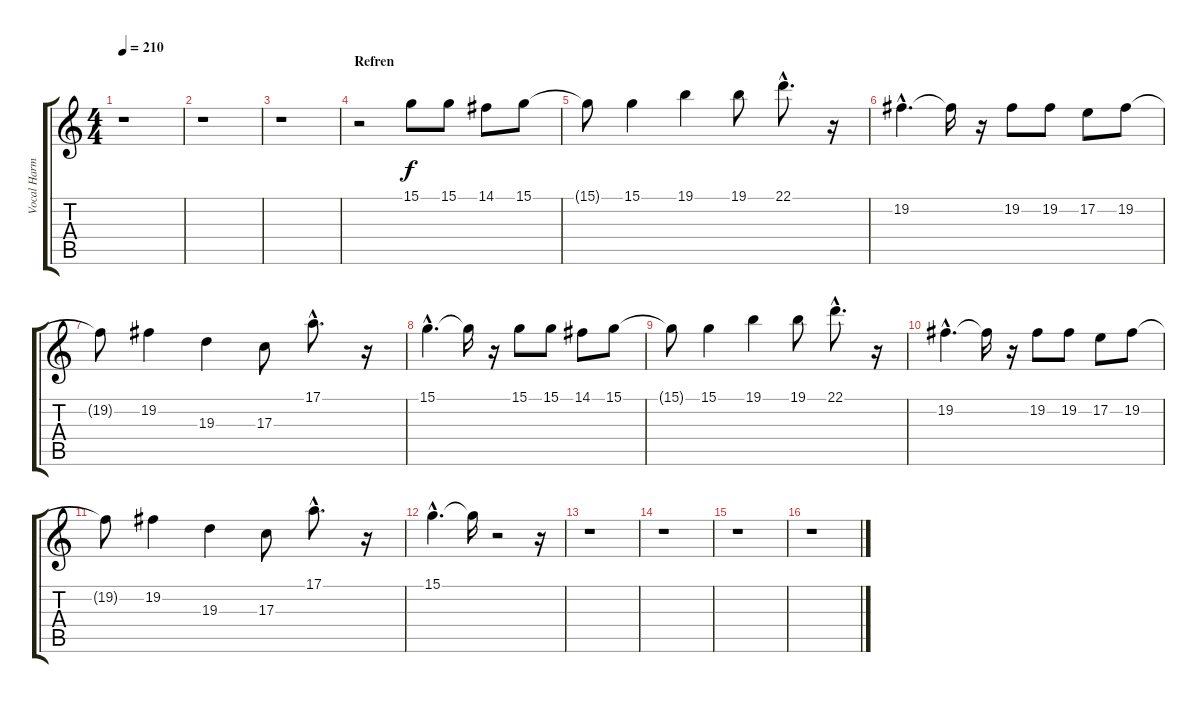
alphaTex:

\track ("Vocal Harmony" "Vocal Harm") {instrument choiraahs}
\staff {score tabs}
\tuning (E4 B3 G3 D3 A2 E2) {hide}
\ts (4 4)
\tempo 210
\clef g2
\ks c
r.1{dy f} |
r.1 |
r.1 |
\section ("" "Refren")
r.2 15.1.8 15.1.8 14.1.8 15.1.8 |
15.1{t}.8 15.1.4 19.1.4 19.1.8 22.1{hac}.8{d} r.16 |
19.2{hac}.4{d} 19.2{t}.16 r.16 19.2.8 19.2.8 17.2.8 19.2.8 |
19.2{t}.8 19.2.4 19.3.4 17.3.8 17.1{hac}.8{d} r.16 |
15.1{hac}.4{d} 15.1{t}.16 r.16 15.1.8 15.1.8 14.1.8 15.1.8 |
15.1{t}.8 15.1.4 19.1.4 19.1.8 22.1{hac}.8{d} r.16 |
19.2{hac}.4{d} 19.2{t}.16 r.16 19.2.8 19.2.8 17.2.8 19.2.8 |
19.2{t}.8 19.2.4 19.3.4 17.3.8 17.1{hac}.8{d} r.16 |
15.1{hac}.4{d} 15.1{t}.16 r.2 r.16 |
r.1 |
r.1 |
r.1 |
r.1
